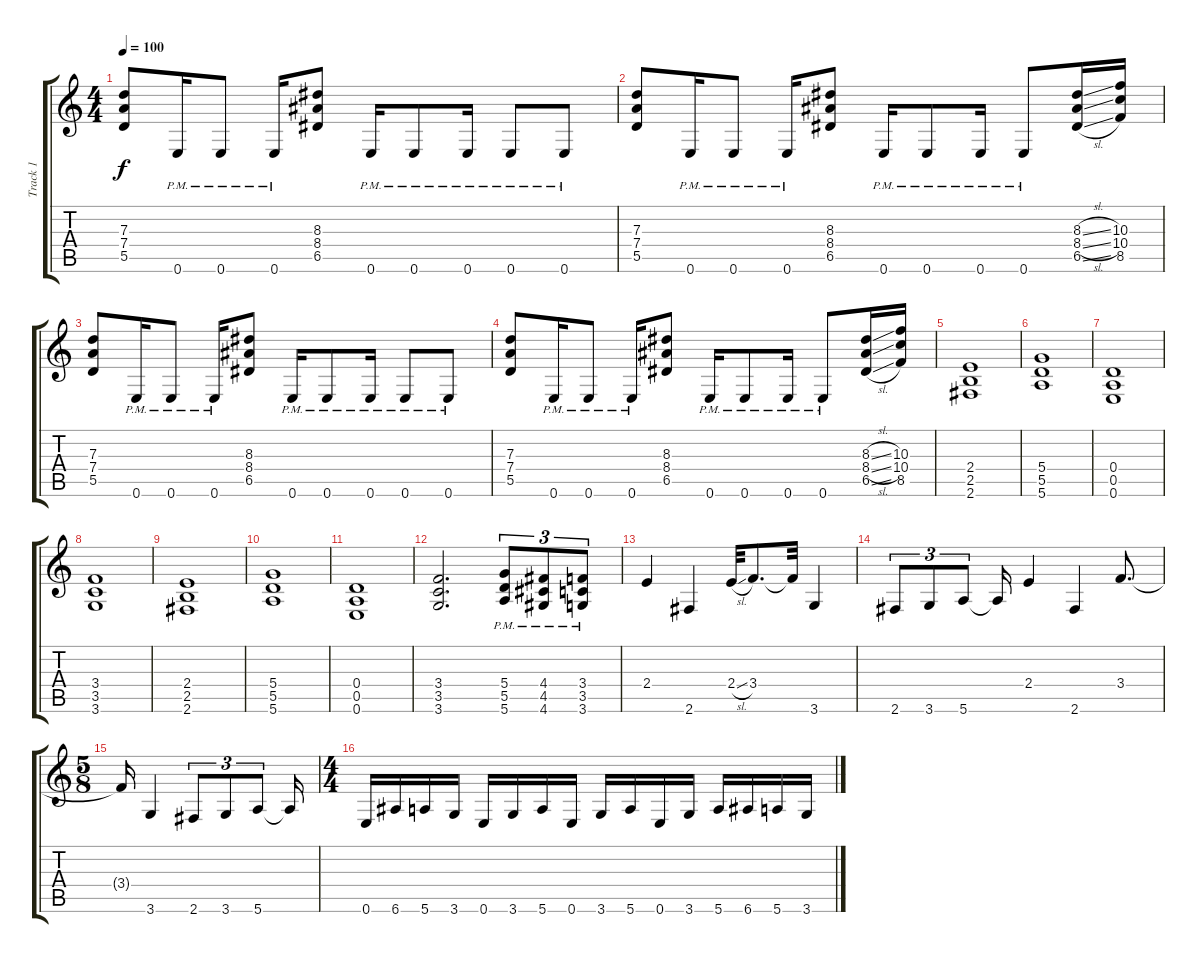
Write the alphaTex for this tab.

\track ("Track 1" "Track 1") {instrument distortionguitar}
\staff {score tabs}
\tuning (E4 B3 G3 D3 A2 E2) {hide}
\ts (4 4)
\tempo 100
\clef g2
\ks c
(7.3 7.4 5.5).8{dy f} 0.6{pm}.16 0.6{pm}.8 0.6{pm}.16 (8.3 8.4 6.5).8 0.6{pm}.16 0.6{pm}.8 0.6{pm}.16 0.6{pm}.8 0.6{pm}.8 |
(7.3 7.4 5.5).8 0.6{pm}.16 0.6{pm}.8 0.6{pm}.16 (8.3 8.4 6.5).8 0.6{pm}.16 0.6{pm}.8 0.6{pm}.16 0.6{pm}.8 (8.3{sl} 8.4{sl} 6.5{sl}).16 (10.3 10.4 8.5).16 |
(7.3 7.4 5.5).8 0.6{pm}.16 0.6{pm}.8 0.6{pm}.16 (8.3 8.4 6.5).8 0.6{pm}.16 0.6{pm}.8 0.6{pm}.16 0.6{pm}.8 0.6{pm}.8 |
(7.3 7.4 5.5).8 0.6{pm}.16 0.6{pm}.8 0.6{pm}.16 (8.3 8.4 6.5).8 0.6{pm}.16 0.6{pm}.8 0.6{pm}.16 0.6{pm}.8 (8.3{sl} 8.4{sl} 6.5{sl}).16 (10.3 10.4 8.5).16 |
(2.4 2.5 2.6).1 |
(5.4 5.5 5.6).1 |
(0.4 0.5 0.6).1 |
(3.4 3.5 3.6).1 |
(2.4 2.5 2.6).1 |
(5.4 5.5 5.6).1 |
(0.4 0.5 0.6).1 |
(3.4 3.5 3.6).2{d} (5.4{pm} 5.5{pm} 5.6{pm}).8{tu (3 2)} (4.4{pm} 4.5{pm} 4.6{pm}).8{tu (3 2)} (3.4{pm} 3.5{pm} 3.6{pm}).8{tu (3 2)} |
2.4.4 2.6.4 2.4{sl}.32 3.4.8{d} 3.4{t}.32 3.6.4 |
2.6.8{tu (3 2)} 3.6.8{tu (3 2)} 5.6.8{tu (3 2)} 5.6{t}.16 2.4.4 2.6.4 3.4.8{d} |
\ts (5 8)
3.4{t}.16 3.6.4 2.6.8{tu (3 2)} 3.6.8{tu (3 2)} 5.6.8{tu (3 2)} 5.6{t}.16 |
\ts (4 4)
0.6.16 6.6.16 5.6.16 3.6.16 0.6.16 3.6.16 5.6.16 0.6.16 3.6.16 5.6.16 0.6.16 3.6.16 5.6.16 6.6.16 5.6.16 3.6.16
